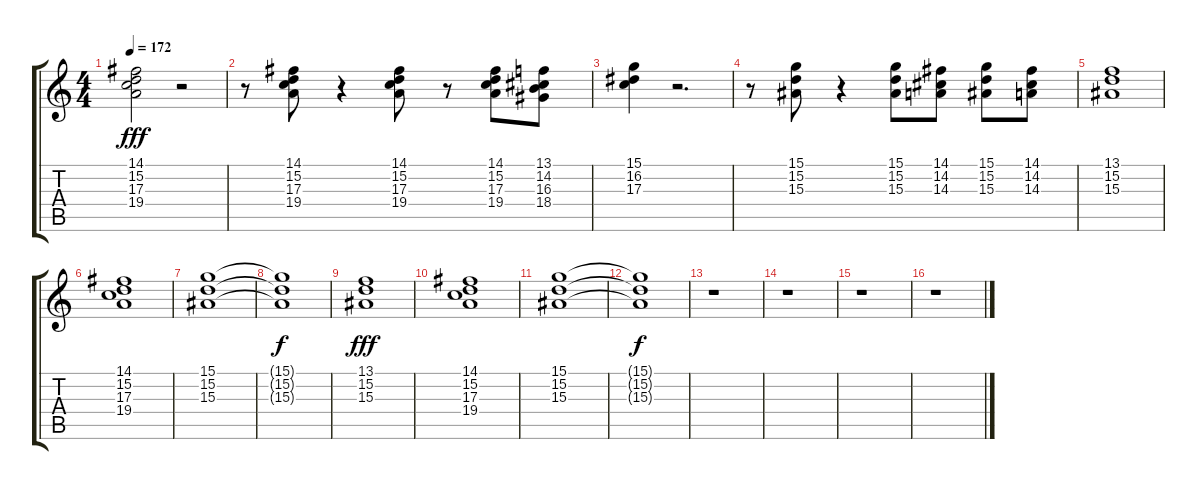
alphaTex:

\track "" {instrument tremolostrings}
\staff {score tabs}
\tuning (E4 B3 G3 D3 A2 E2) {hide}
\ts (4 4)
\tempo 172
\clef g2
\ks c
(14.1 15.2 17.3 19.4).2{dy fff} r.2 |
r.8 (14.1 15.2 17.3 19.4).8 r.4 (14.1 15.2 17.3 19.4).8 r.8 (14.1 15.2 17.3 19.4).8 (13.1 14.2 16.3 18.4).8 |
(15.1 16.2 17.3).4 r.2{d} |
r.8 (15.1 15.2 15.3).8 r.4 (15.1 15.2 15.3).8 (14.1 14.2 14.3).8 (15.1 15.2 15.3).8 (14.1 14.2 14.3).8 |
(13.1 15.2 15.3).1 |
(14.1 15.2 17.3 19.4).1 |
(15.1 15.2 15.3).1 |
(15.1{t} 15.2{t} 15.3{t}).1{dy f} |
(13.1 15.2 15.3).1{dy fff} |
(14.1 15.2 17.3 19.4).1 |
(15.1 15.2 15.3).1 |
(15.1{t} 15.2{t} 15.3{t}).1{dy f} |
r.1 |
r.1 |
r.1 |
r.1
